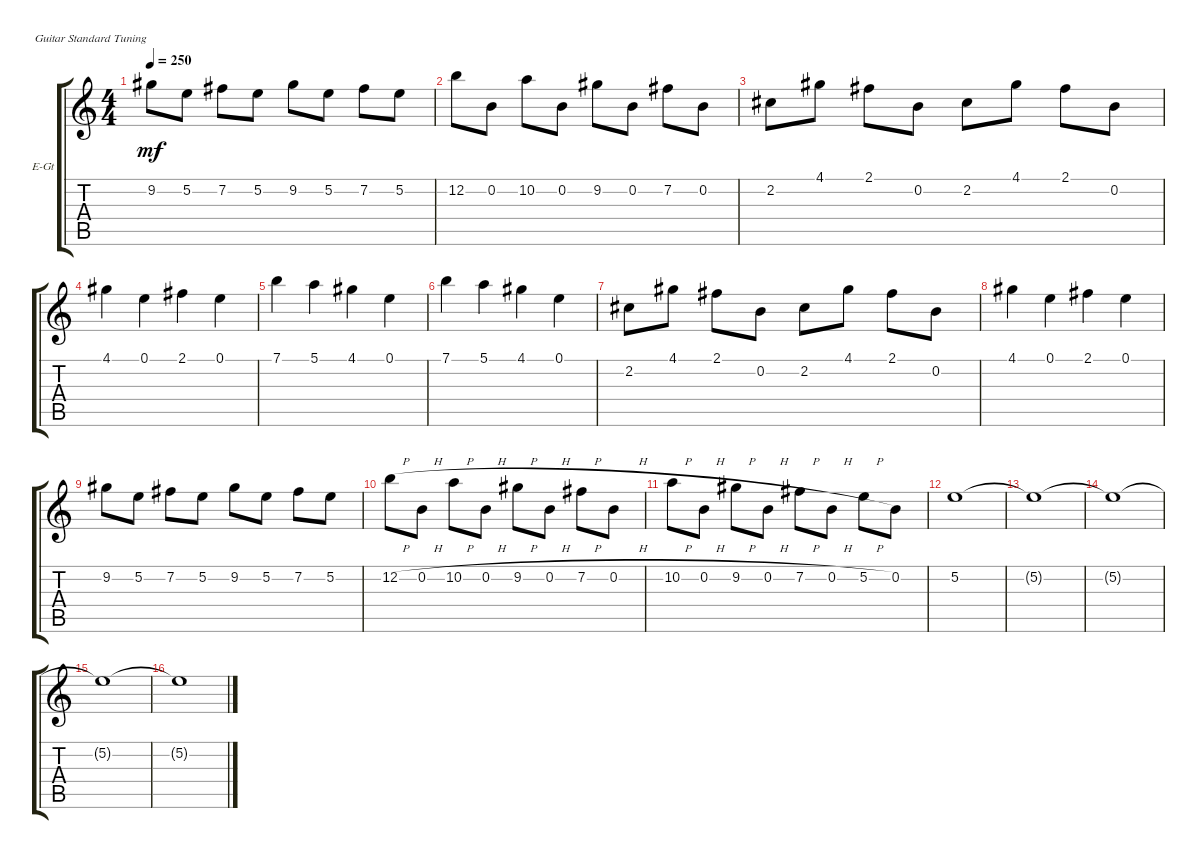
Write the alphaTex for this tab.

\defaultSystemsLayout 4
\bracketExtendMode groupsimilarinstruments
\firstSystemTrackNameOrientation horizontal
\otherSystemsTrackNameOrientation horizontal
\track ("Ололо Сололо" "E-Gt") {instrument distortionguitar}
\staff {score tabs}
\tuning (E4 B3 G3 D3 A2 E2)
\ts (4 4)
\tempo 250
\clef g2
\ks c
9.2.8{dy mf} 5.2.8 7.2.8 5.2.8 9.2.8 5.2.8 7.2.8 5.2.8 |
12.2.8 0.2.8 10.2.8 0.2.8 9.2.8 0.2.8 7.2.8 0.2.8 |
2.2.8 4.1.8 2.1.8 0.2.8 2.2.8 4.1.8 2.1.8 0.2.8 |
4.1.4 0.1.4 2.1.4 0.1.4 |
7.1.4 5.1.4 4.1.4 0.1.4 |
7.1.4 5.1.4 4.1.4 0.1.4 |
2.2.8 4.1.8 2.1.8 0.2.8 2.2.8 4.1.8 2.1.8 0.2.8 |
4.1.4 0.1.4 2.1.4 0.1.4 |
9.2.8 5.2.8 7.2.8 5.2.8 9.2.8 5.2.8 7.2.8 5.2.8 |
12.2{h}.8 0.2{h}.8 10.2{h}.8 0.2{h}.8 9.2{h}.8 0.2{h}.8 7.2{h}.8 0.2{h}.8 |
10.2{h}.8 0.2{h}.8 9.2{h}.8 0.2{h}.8 7.2{h}.8 0.2{h}.8 5.2{h}.8 0.2.8 |
5.2.1 |
5.2{t}.1 |
5.2{t}.1 |
5.2{t}.1 |
5.2{t}.1
